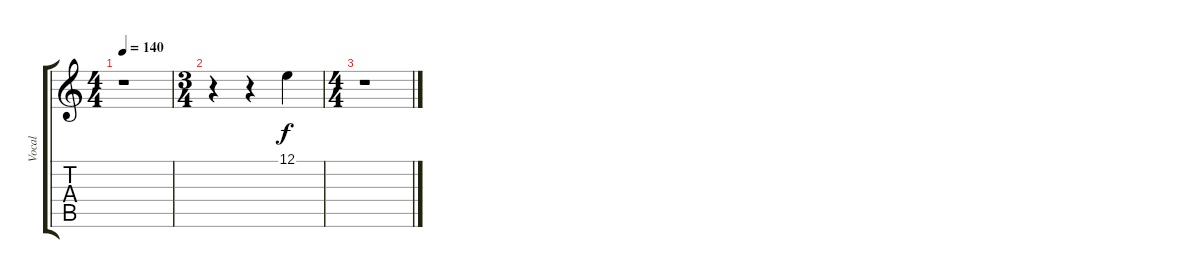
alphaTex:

\track ("Vocal" "Vocal") {instrument lead2sawtooth}
\staff {score tabs}
\tuning (E4 B3 G3 D3 A2 E2) {hide}
\ts (4 4)
\tempo 140
\clef g2
\ks c
r.1{dy f} |
\ts (3 4)
r.4 r.4 12.1.4 |
\ts (4 4)
r.1
